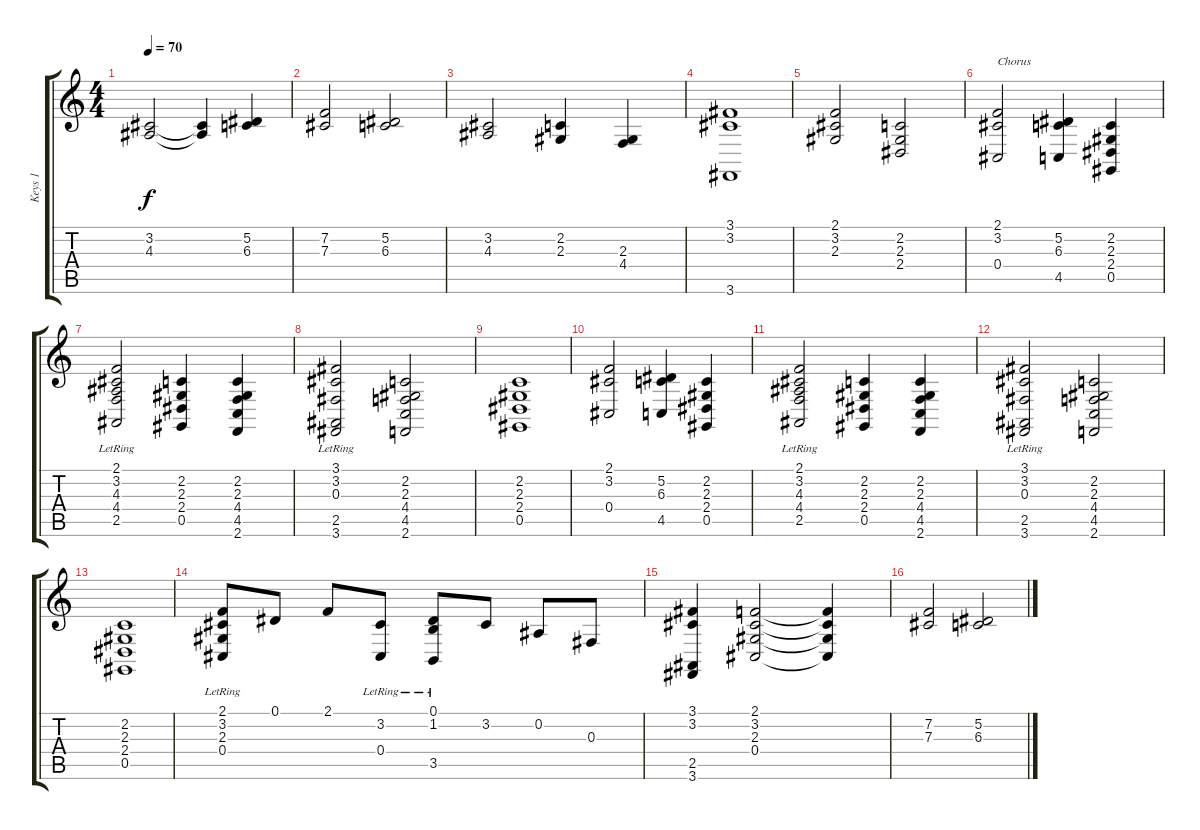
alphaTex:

\track ("Keys 1" "Keys 1") {instrument stringensemble1}
\staff {score tabs}
\tuning (Eb4 Bb3 Gb3 Db3 Ab2 Eb2) {hide}
\ts (4 4)
\tempo 70
\clef g2
\ks c
(3.2 4.3).2{dy f} (3.2{t} 4.3{t}).4 (5.2 6.3).4 |
(7.2 7.3).2 (5.2 6.3).2 |
(3.2 4.3).2 (2.2 2.3).4 (2.3 4.4).4 |
(3.1 3.2 3.6).1 |
(2.1 3.2 2.3).2 (2.2 2.3 2.4).2 |
(2.1 3.2 0.4).2{txt "Chorus"} (5.2 6.3 4.5).4 (2.2 2.3 2.4 0.5).4 |
(2.1 3.2{lr} 4.3{lr} 4.4{lr} 2.5).2 (2.2 2.3 2.4 0.5).4 (2.2 2.3 4.4 4.5 2.6).4 |
(3.1 3.2 0.3 2.5 3.6{lr}).2 (2.2 2.3 4.4 4.5 2.6).2 |
(2.2 2.3 2.4 0.5).1 |
(2.1 3.2 0.4).2 (5.2 6.3 4.5).4 (2.2 2.3 2.4 0.5).4 |
(2.1 3.2{lr} 4.3{lr} 4.4{lr} 2.5).2 (2.2 2.3 2.4 0.5).4 (2.2 2.3 4.4 4.5 2.6).4 |
(3.1 3.2 0.3 2.5 3.6{lr}).2 (2.2 2.3 4.4 4.5 2.6).2 |
(2.2 2.3 2.4 0.5).1 |
(2.1 3.2{lr} 2.3{lr} 0.4{lr}).8 0.1.8 2.1.8 (3.2{lr} 0.4{lr}).8 (0.1 1.2 3.5{lr}).8 3.2.8 0.2.8 0.3.8 |
(3.1 3.2 2.5 3.6).4 (2.1 3.2 2.3 0.4).2 (2.1{t} 3.2{t} 2.3{t} 0.4{t}).4 |
(7.2 7.3).2 (5.2 6.3).2
